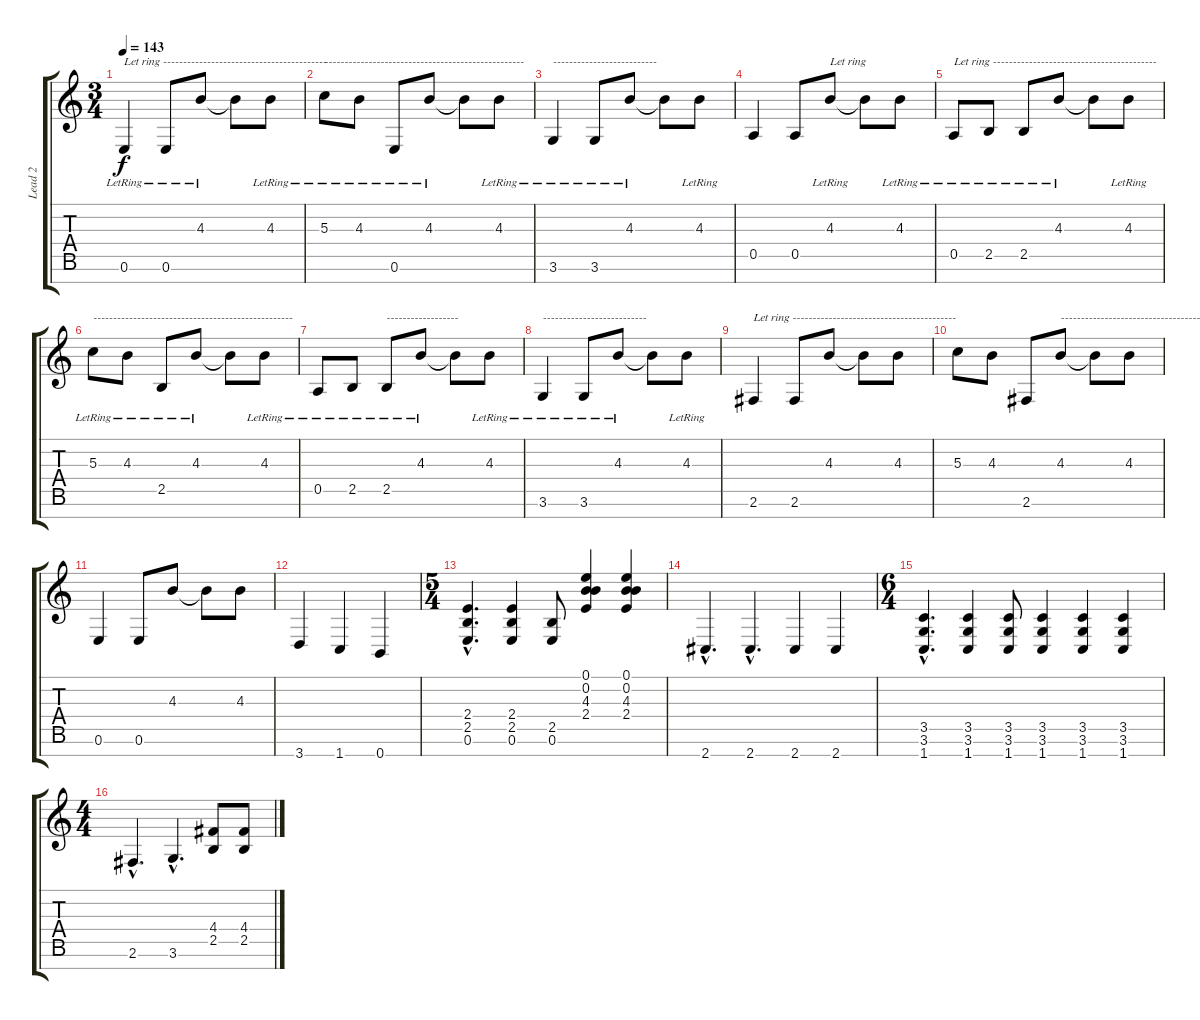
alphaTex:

\track ("Lead 2" "Lead 2") {instrument distortionguitar}
\staff {score tabs}
\tuning (E4 B3 G3 D3 A2 E2 B1) {hide}
\ts (3 4)
\tempo 143
\clef g2
\ks c
0.6{lr}.4{txt "Let ring -----------------------------------------" dy f} 0.6{lr}.8 4.3{lr}.8 4.3{t}.8 4.3{lr}.8 |
5.3{lr}.8{txt "--------------------------------------------------"} 4.3{lr}.8 0.6{lr}.8 4.3{lr}.8 4.3{t}.8 4.3{lr}.8 |
3.6{lr}.4{txt "--------------------------"} 3.6{lr}.8 4.3{lr}.8 4.3{t}.8 4.3{lr}.8 |
0.5.4 0.5.8 4.3{lr}.8{txt "Let ring"} 4.3{t}.8 4.3{lr}.8 |
0.5{lr}.8{txt "Let ring -----------------------------------------"} 2.5{lr}.8 2.5{lr}.8 4.3{lr}.8 4.3{t}.8 4.3{lr}.8 |
5.3{lr}.8{txt "--------------------------------------------------"} 4.3{lr}.8 2.5{lr}.8 4.3{lr}.8 4.3{t}.8 4.3{lr}.8 |
0.5{lr}.8 2.5{lr}.8 2.5{lr}.8{txt "------------------"} 4.3{lr}.8 4.3{t}.8 4.3{lr}.8 |
3.6{lr}.4{txt "--------------------------"} 3.6{lr}.8 4.3{lr}.8 4.3{t}.8 4.3{lr}.8 |
2.6.4{txt "Let ring -----------------------------------------"} 2.6.8 4.3.8 4.3{t}.8 4.3.8 |
5.3.8 4.3.8 2.6.8 4.3.8{txt "-----------------------------------------------"} 4.3{t}.8 4.3.8 |
0.6.4 0.6.8 4.3.8 4.3{t}.8 4.3.8 |
3.7.4 1.7.4 0.7.4 |
\ts (5 4)
(2.4{hac} 2.5{hac} 0.6{hac}).4{d} (2.4 2.5 0.6).4 (2.5 0.6).8 (0.1 0.2 4.3 2.4).4 (0.1 0.2 4.3 2.4).4 |
2.7{hac}.4{d} 2.7{hac}.4{d} 2.7.4 2.7.4 |
\ts (6 4)
(3.5{hac} 3.6{hac} 1.7{hac}).4{d} (3.5 3.6 1.7).4 (3.5 3.6 1.7).8 (3.5 3.6 1.7).4 (3.5 3.6 1.7).4 (3.5 3.6 1.7).4 |
\ts (4 4)
2.6{hac}.4{d} 3.6{hac}.4{d} (4.4 2.5).8 (4.4 2.5).8
